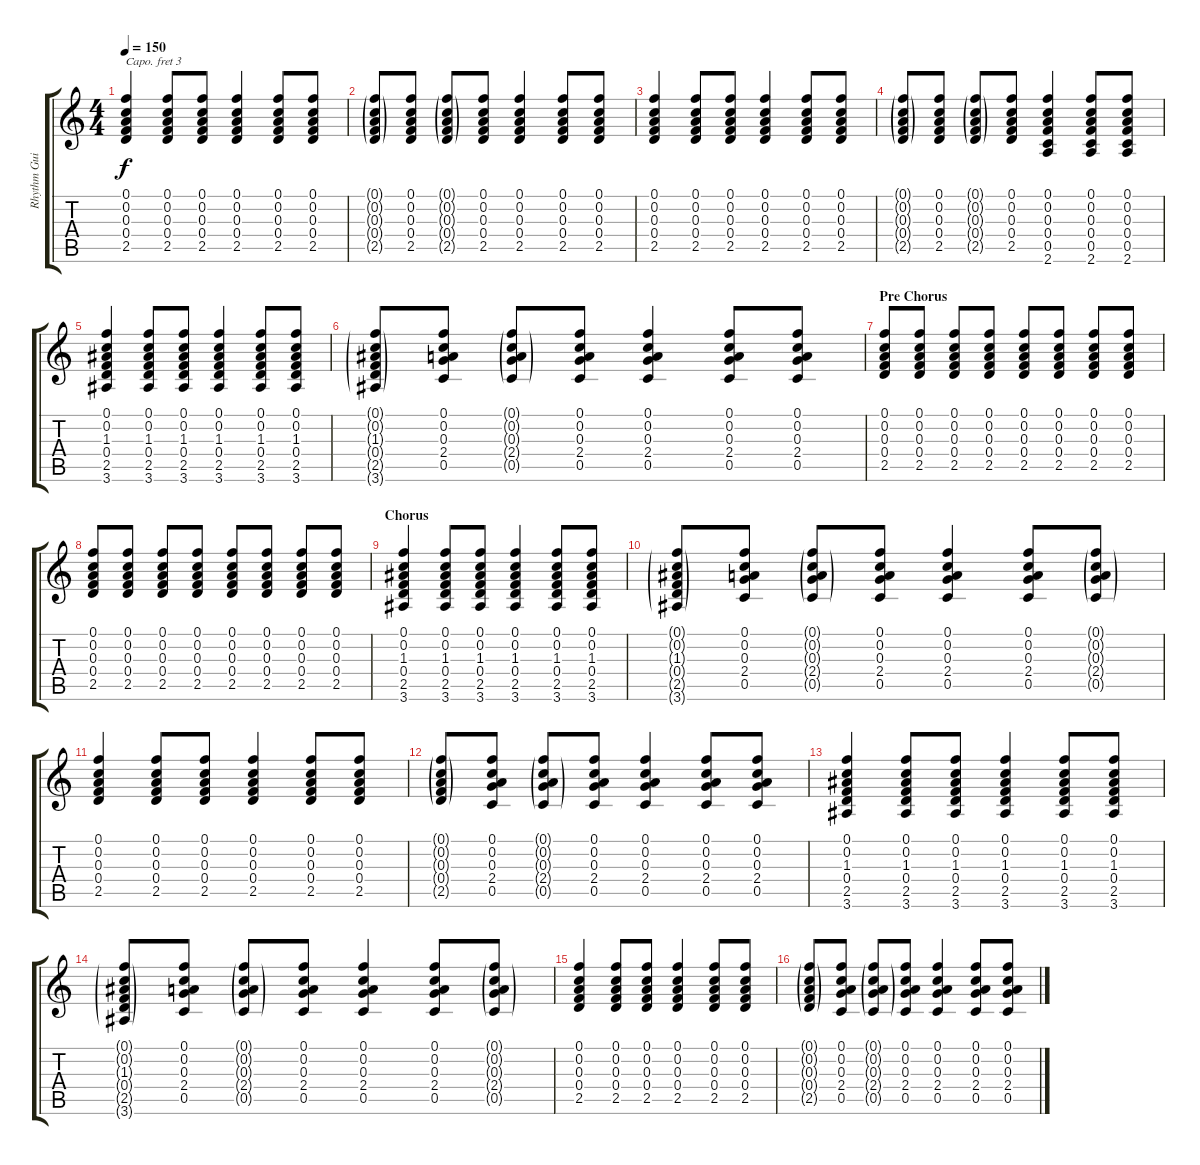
\track ("Rhythm Guitar (Trevor)" "Rhythm Gui") {instrument acousticguitarsteel}
\staff {score tabs}
\capo 3
\tuning (D4 A3 Gb3 D3 A2 E2) {hide}
\ts (4 4)
\tempo 150
\clef g2
\ks c
(0.1 0.2 0.3 0.4 2.5).4{dy f} (0.1 0.2 0.3 0.4 2.5).8 (0.1 0.2 0.3 0.4 2.5).8 (0.1 0.2 0.3 0.4 2.5).4 (0.1 0.2 0.3 0.4 2.5).8 (0.1 0.2 0.3 0.4 2.5).8 |
(0.1{g} 0.2{g} 0.3{g} 0.4{g} 2.5{g}).8 (0.1 0.2 0.3 0.4 2.5).8 (0.1{g} 0.2{g} 0.3{g} 0.4{g} 2.5{g}).8 (0.1 0.2 0.3 0.4 2.5).8 (0.1 0.2 0.3 0.4 2.5).4 (0.1 0.2 0.3 0.4 2.5).8 (0.1 0.2 0.3 0.4 2.5).8 |
(0.1 0.2 0.3 0.4 2.5).4 (0.1 0.2 0.3 0.4 2.5).8 (0.1 0.2 0.3 0.4 2.5).8 (0.1 0.2 0.3 0.4 2.5).4 (0.1 0.2 0.3 0.4 2.5).8 (0.1 0.2 0.3 0.4 2.5).8 |
(0.1{g} 0.2{g} 0.3{g} 0.4{g} 2.5{g}).8 (0.1 0.2 0.3 0.4 2.5).8 (0.1{g} 0.2{g} 0.3{g} 0.4{g} 2.5{g}).8 (0.1 0.2 0.3 0.4 2.5).8 (0.1 0.2 0.3 0.4 0.5 2.6).4 (0.1 0.2 0.3 0.4 0.5 2.6).8 (0.1 0.2 0.3 0.4 0.5 2.6).8 |
(0.1 0.2 1.3 0.4 2.5 3.6).4 (0.1 0.2 1.3 0.4 2.5 3.6).8 (0.1 0.2 1.3 0.4 2.5 3.6).8 (0.1 0.2 1.3 0.4 2.5 3.6).4 (0.1 0.2 1.3 0.4 2.5 3.6).8 (0.1 0.2 1.3 0.4 2.5 3.6).8 |
(0.1{g} 0.2{g} 1.3{g} 0.4{g} 2.5{g} 3.6{g}).8 (0.1 0.2 0.3 2.4 0.5).8 (0.1{g} 0.2{g} 0.3{g} 2.4{g} 0.5{g}).8 (0.1 0.2 0.3 2.4 0.5).8 (0.1 0.2 0.3 2.4 0.5).4 (0.1 0.2 0.3 2.4 0.5).8 (0.1 0.2 0.3 2.4 0.5).8 |
\section ("" "Pre Chorus")
(0.1 0.2 0.3 0.4 2.5).8 (0.1 0.2 0.3 0.4 2.5).8 (0.1 0.2 0.3 0.4 2.5).8 (0.1 0.2 0.3 0.4 2.5).8 (0.1 0.2 0.3 0.4 2.5).8 (0.1 0.2 0.3 0.4 2.5).8 (0.1 0.2 0.3 0.4 2.5).8 (0.1 0.2 0.3 0.4 2.5).8 |
(0.1 0.2 0.3 0.4 2.5).8 (0.1 0.2 0.3 0.4 2.5).8 (0.1 0.2 0.3 0.4 2.5).8 (0.1 0.2 0.3 0.4 2.5).8 (0.1 0.2 0.3 0.4 2.5).8 (0.1 0.2 0.3 0.4 2.5).8 (0.1 0.2 0.3 0.4 2.5).8 (0.1 0.2 0.3 0.4 2.5).8 |
\section ("" "Chorus")
(0.1 0.2 1.3 0.4 2.5 3.6).4 (0.1 0.2 1.3 0.4 2.5 3.6).8 (0.1 0.2 1.3 0.4 2.5 3.6).8 (0.1 0.2 1.3 0.4 2.5 3.6).4 (0.1 0.2 1.3 0.4 2.5 3.6).8 (0.1 0.2 1.3 0.4 2.5 3.6).8 |
(0.1{g} 0.2{g} 1.3{g} 0.4{g} 2.5{g} 3.6{g}).8 (0.1 0.2 0.3 2.4 0.5).8 (0.1{g} 0.2{g} 0.3{g} 2.4{g} 0.5{g}).8 (0.1 0.2 0.3 2.4 0.5).8 (0.1 0.2 0.3 2.4 0.5).4 (0.1 0.2 0.3 2.4 0.5).8 (0.1{g} 0.2{g} 0.3{g} 2.4{g} 0.5{g}).8 |
(0.1 0.2 0.3 0.4 2.5).4 (0.1 0.2 0.3 0.4 2.5).8 (0.1 0.2 0.3 0.4 2.5).8 (0.1 0.2 0.3 0.4 2.5).4 (0.1 0.2 0.3 0.4 2.5).8 (0.1 0.2 0.3 0.4 2.5).8 |
(0.1{g} 0.2{g} 0.3{g} 0.4{g} 2.5{g}).8 (0.1 0.2 0.3 2.4 0.5).8 (0.1{g} 0.2{g} 0.3{g} 2.4{g} 0.5{g}).8 (0.1 0.2 0.3 2.4 0.5).8 (0.1 0.2 0.3 2.4 0.5).4 (0.1 0.2 0.3 2.4 0.5).8 (0.1 0.2 0.3 2.4 0.5).8 |
(0.1 0.2 1.3 0.4 2.5 3.6).4 (0.1 0.2 1.3 0.4 2.5 3.6).8 (0.1 0.2 1.3 0.4 2.5 3.6).8 (0.1 0.2 1.3 0.4 2.5 3.6).4 (0.1 0.2 1.3 0.4 2.5 3.6).8 (0.1 0.2 1.3 0.4 2.5 3.6).8 |
(0.1{g} 0.2{g} 1.3{g} 0.4{g} 2.5{g} 3.6{g}).8 (0.1 0.2 0.3 2.4 0.5).8 (0.1{g} 0.2{g} 0.3{g} 2.4{g} 0.5{g}).8 (0.1 0.2 0.3 2.4 0.5).8 (0.1 0.2 0.3 2.4 0.5).4 (0.1 0.2 0.3 2.4 0.5).8 (0.1{g} 0.2{g} 0.3{g} 2.4{g} 0.5{g}).8 |
(0.1 0.2 0.3 0.4 2.5).4 (0.1 0.2 0.3 0.4 2.5).8 (0.1 0.2 0.3 0.4 2.5).8 (0.1 0.2 0.3 0.4 2.5).4 (0.1 0.2 0.3 0.4 2.5).8 (0.1 0.2 0.3 0.4 2.5).8 |
(0.1{g} 0.2{g} 0.3{g} 0.4{g} 2.5{g}).8 (0.1 0.2 0.3 2.4 0.5).8 (0.1{g} 0.2{g} 0.3{g} 2.4{g} 0.5{g}).8 (0.1 0.2 0.3 2.4 0.5).8 (0.1 0.2 0.3 2.4 0.5).4 (0.1 0.2 0.3 2.4 0.5).8 (0.1 0.2 0.3 2.4 0.5).8
